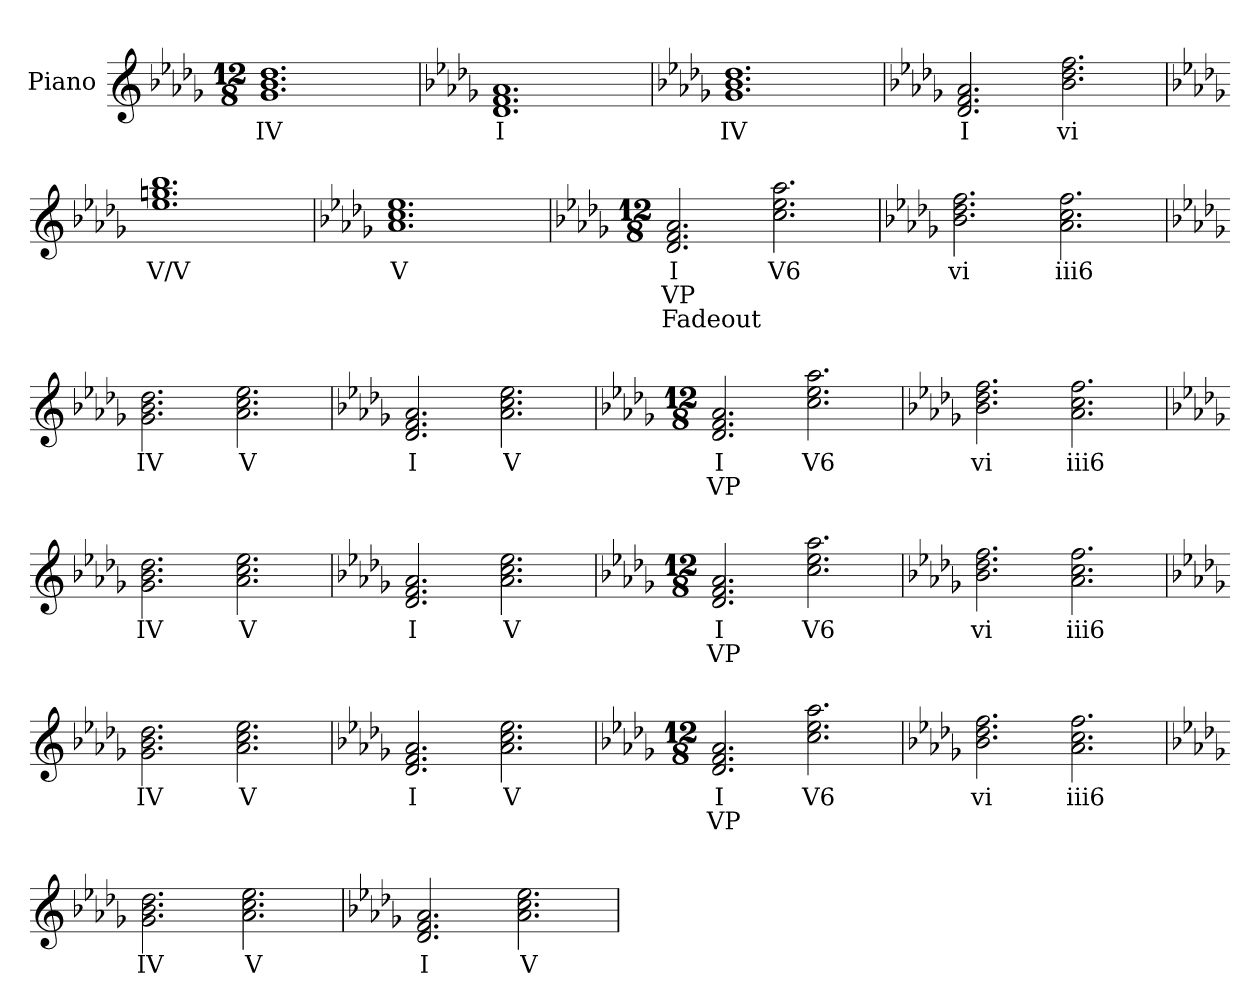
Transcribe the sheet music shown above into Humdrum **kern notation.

**kern	**text	**text	**text
*part1	*part1	*part1	*part1
*staff1	*staff1	*staff1	*staff1
*I"Piano	*	*	*
*I'Pno	*	*	*
*k[b-e-a-d-g-]	*	*	*
*D-:	*	*	*
*M12/8	*	*	*
=	=	=	=
1.g- 1.b- 1.dd-	IV	.	.
=	=	=	=
*k[b-e-a-d-g-]	*	*	*
*D-:	*	*	*
1.d- 1.f 1.a-	I	.	.
=	=	=	=
*k[b-e-a-d-g-]	*	*	*
*D-:	*	*	*
1.g- 1.b- 1.dd-	IV	.	.
=	=	=	=
*k[b-e-a-d-g-]	*	*	*
*D-:	*	*	*
2.d- 2.f 2.a-	I	.	.
2.b- 2.dd- 2.ff	vi	.	.
=	=	=	=
*k[b-e-a-d-g-]	*	*	*
*D-:	*	*	*
1.ee- 1.ggn 1.bb-	V/V	.	.
=	=	=	=
*k[b-e-a-d-g-]	*	*	*
*D-:	*	*	*
1.a- 1.cc 1.ee-	V	.	.
=	=	=	=
*k[b-e-a-d-g-]	*	*	*
*D-:	*	*	*
*M12/8	*	*	*
2.d- 2.f 2.a-	I	VP	Fadeout
2.cc 2.ee- 2.aa-	V6	.	.
=	=	=	=
*k[b-e-a-d-g-]	*	*	*
*D-:	*	*	*
2.b- 2.dd- 2.ff	vi	.	.
2.a- 2.cc 2.ff	iii6	.	.
=	=	=	=
*k[b-e-a-d-g-]	*	*	*
*D-:	*	*	*
2.g- 2.b- 2.dd-	IV	.	.
2.a- 2.cc 2.ee-	V	.	.
=	=	=	=
*k[b-e-a-d-g-]	*	*	*
*D-:	*	*	*
2.d- 2.f 2.a-	I	.	.
2.a- 2.cc 2.ee-	V	.	.
=	=	=	=
*k[b-e-a-d-g-]	*	*	*
*D-:	*	*	*
*M12/8	*	*	*
2.d- 2.f 2.a-	I	VP	.
2.cc 2.ee- 2.aa-	V6	.	.
=	=	=	=
*k[b-e-a-d-g-]	*	*	*
*D-:	*	*	*
2.b- 2.dd- 2.ff	vi	.	.
2.a- 2.cc 2.ff	iii6	.	.
=	=	=	=
*k[b-e-a-d-g-]	*	*	*
*D-:	*	*	*
2.g- 2.b- 2.dd-	IV	.	.
2.a- 2.cc 2.ee-	V	.	.
=	=	=	=
*k[b-e-a-d-g-]	*	*	*
*D-:	*	*	*
2.d- 2.f 2.a-	I	.	.
2.a- 2.cc 2.ee-	V	.	.
=	=	=	=
*k[b-e-a-d-g-]	*	*	*
*D-:	*	*	*
*M12/8	*	*	*
2.d- 2.f 2.a-	I	VP	.
2.cc 2.ee- 2.aa-	V6	.	.
=	=	=	=
*k[b-e-a-d-g-]	*	*	*
*D-:	*	*	*
2.b- 2.dd- 2.ff	vi	.	.
2.a- 2.cc 2.ff	iii6	.	.
=	=	=	=
*k[b-e-a-d-g-]	*	*	*
*D-:	*	*	*
2.g- 2.b- 2.dd-	IV	.	.
2.a- 2.cc 2.ee-	V	.	.
=	=	=	=
*k[b-e-a-d-g-]	*	*	*
*D-:	*	*	*
2.d- 2.f 2.a-	I	.	.
2.a- 2.cc 2.ee-	V	.	.
=	=	=	=
*k[b-e-a-d-g-]	*	*	*
*D-:	*	*	*
*M12/8	*	*	*
2.d- 2.f 2.a-	I	VP	.
2.cc 2.ee- 2.aa-	V6	.	.
=	=	=	=
*k[b-e-a-d-g-]	*	*	*
*D-:	*	*	*
2.b- 2.dd- 2.ff	vi	.	.
2.a- 2.cc 2.ff	iii6	.	.
=	=	=	=
*k[b-e-a-d-g-]	*	*	*
*D-:	*	*	*
2.g- 2.b- 2.dd-	IV	.	.
2.a- 2.cc 2.ee-	V	.	.
=	=	=	=
*k[b-e-a-d-g-]	*	*	*
*D-:	*	*	*
2.d- 2.f 2.a-	I	.	.
2.a- 2.cc 2.ee-	V	.	.
=	=	=	=
*-	*-	*-	*-
